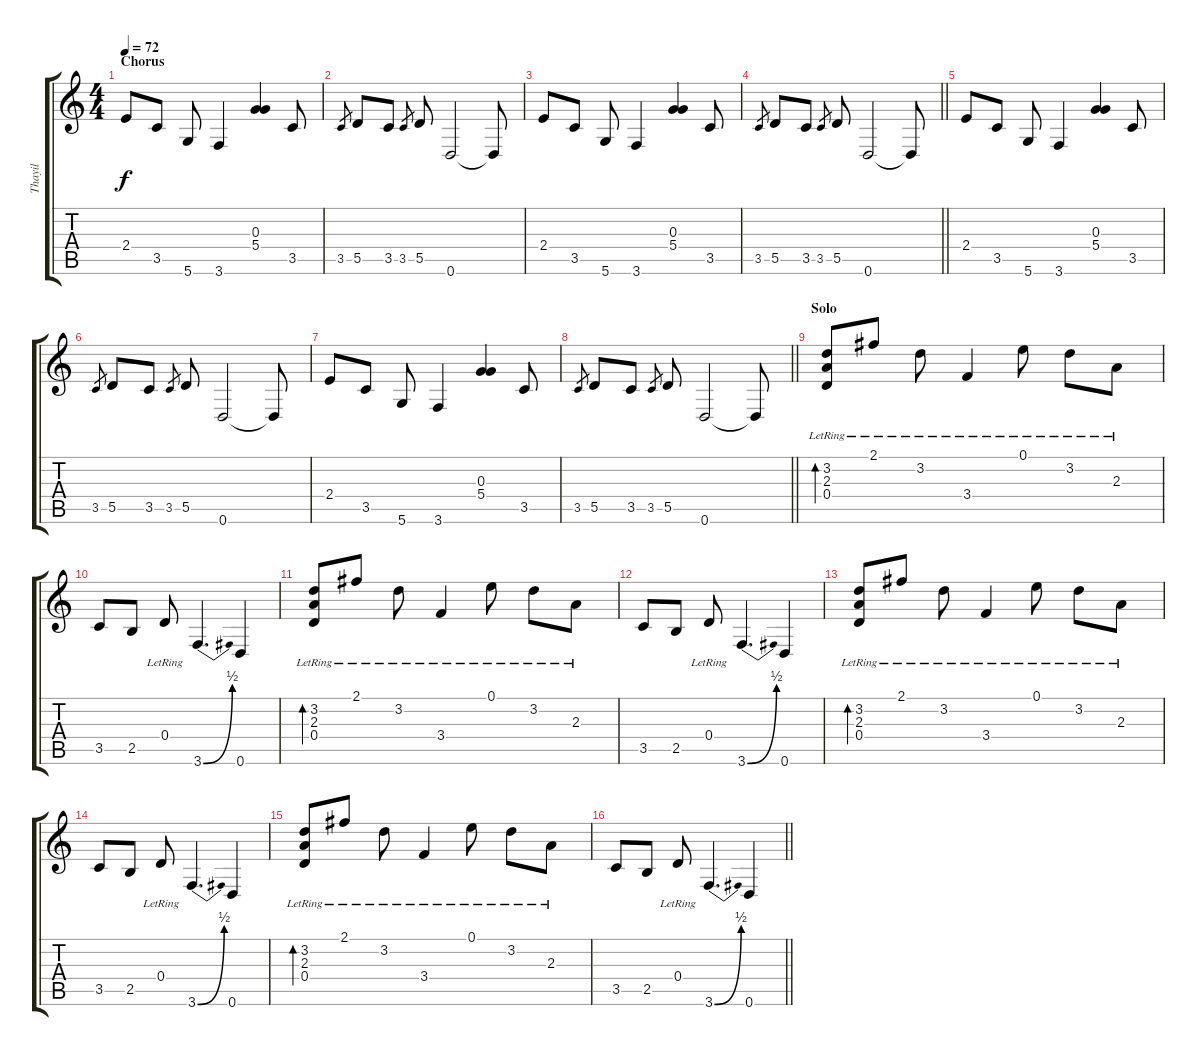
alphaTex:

\track ("Thayil" "Thayil") {instrument distortionguitar}
\staff {score tabs}
\tuning (E4 B3 G3 D3 A2 D2) {hide}
\ts (4 4)
\section ("" "Chorus")
\tempo 72
\clef g2
\ks c
2.4.8{dy f} 3.5.8 5.6.8 3.6.4 (0.3 5.4).4 3.5.8 |
3.5.8{gr} 5.5.8 3.5.8 3.5.8{gr} 5.5.8 0.6.2 0.6{t}.8 |
2.4.8 3.5.8 5.6.8 3.6.4 (0.3 5.4).4 3.5.8 |
\barLineRight lightlight
3.5.8{gr} 5.5.8 3.5.8 3.5.8{gr} 5.5.8 0.6.2 0.6{t}.8 |
2.4.8 3.5.8 5.6.8 3.6.4 (0.3 5.4).4 3.5.8 |
3.5.8{gr} 5.5.8 3.5.8 3.5.8{gr} 5.5.8 0.6.2 0.6{t}.8 |
2.4.8 3.5.8 5.6.8 3.6.4 (0.3 5.4).4 3.5.8 |
\barLineRight lightlight
3.5.8{gr} 5.5.8 3.5.8 3.5.8{gr} 5.5.8 0.6.2 0.6{t}.8 |
\section ("" "Solo")
(3.2{lr} 2.3{lr} 0.4{lr}).8{bd 60} 2.1{lr}.8 3.2{lr}.8 3.4{lr}.4 0.1{lr}.8 3.2{lr}.8 2.3{lr}.8 |
3.5.8 2.5.8 0.4{lr}.8 3.6{be (bend 0 0 60 2)}.4{d} 0.6.4 |
(3.2{lr} 2.3{lr} 0.4{lr}).8{bd 60} 2.1{lr}.8 3.2{lr}.8 3.4{lr}.4 0.1{lr}.8 3.2{lr}.8 2.3{lr}.8 |
3.5.8 2.5.8 0.4{lr}.8 3.6{be (bend 0 0 60 2)}.4{d} 0.6.4 |
(3.2{lr} 2.3{lr} 0.4{lr}).8{bd 60} 2.1{lr}.8 3.2{lr}.8 3.4{lr}.4 0.1{lr}.8 3.2{lr}.8 2.3{lr}.8 |
3.5.8 2.5.8 0.4{lr}.8 3.6{be (bend 0 0 60 2)}.4{d} 0.6.4 |
(3.2{lr} 2.3{lr} 0.4{lr}).8{bd 60} 2.1{lr}.8 3.2{lr}.8 3.4{lr}.4 0.1{lr}.8 3.2{lr}.8 2.3{lr}.8 |
\barLineRight lightlight
3.5.8 2.5.8 0.4{lr}.8 3.6{be (bend 0 0 60 2)}.4{d} 0.6.4
